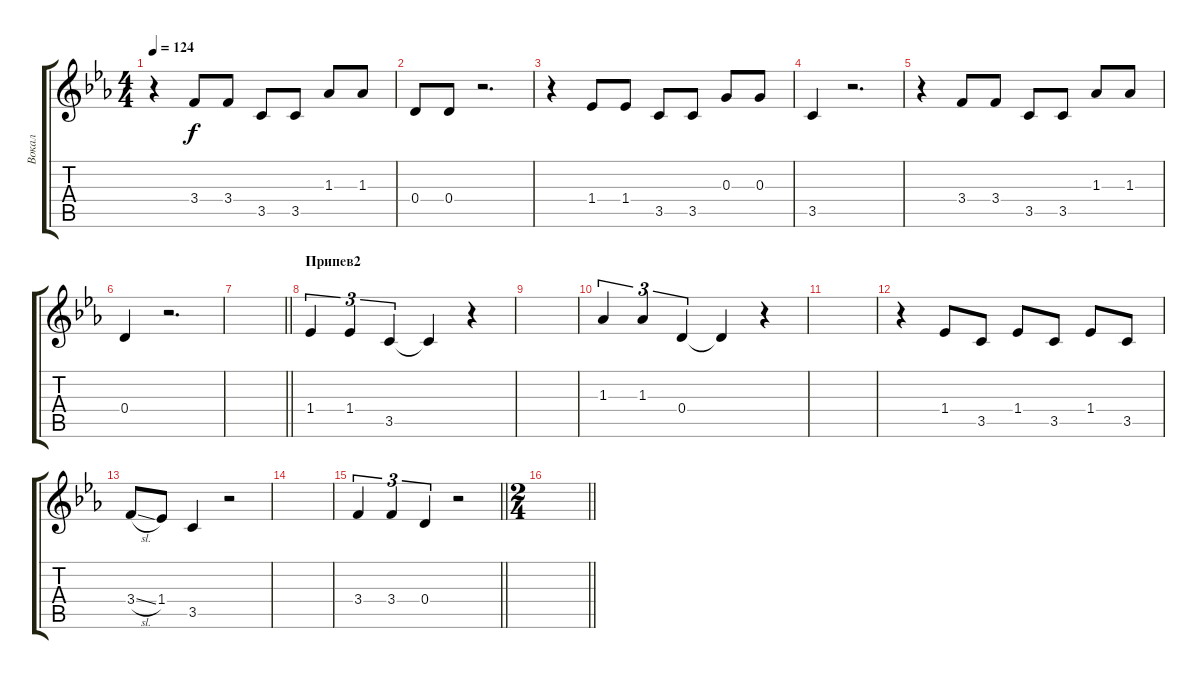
\track ("Вокал" "Вокал") {mute instrument contrabass}
\staff {score tabs}
\tuning (E4 B3 G3 D3 A2 E2) {hide}
\ts (4 4)
\tempo 124
\clef g2
\ks cminor
r.4{dy f} 3.4.8 3.4.8 3.5.8 3.5.8 1.3.8 1.3.8 |
0.4.8 0.4.8 r.2{d} |
r.4 1.4.8 1.4.8 3.5.8 3.5.8 0.3.8 0.3.8 |
3.5.4 r.2{d} |
r.4 3.4.8 3.4.8 3.5.8 3.5.8 1.3.8 1.3.8 |
0.4.4 r.2{d} |
\barLineRight lightlight
|
\section ("" "Припев2")
1.4.4{tu (3 2)} 1.4.4{tu (3 2)} 3.5.4{tu (3 2)} 3.5{t}.4 r.4 |
|
1.3.4{tu (3 2)} 1.3.4{tu (3 2)} 0.4.4{tu (3 2)} 0.4{t}.4 r.4 |
|
r.4 1.4.8 3.5.8 1.4.8 3.5.8 1.4.8 3.5.8 |
3.4{sl}.8 1.4.8 3.5.4 r.2 |
|
\barLineRight lightlight
3.4.4{tu (3 2)} 3.4.4{tu (3 2)} 0.4.4{tu (3 2)} r.2 |
\ts (2 4)
\barLineRight lightlight
